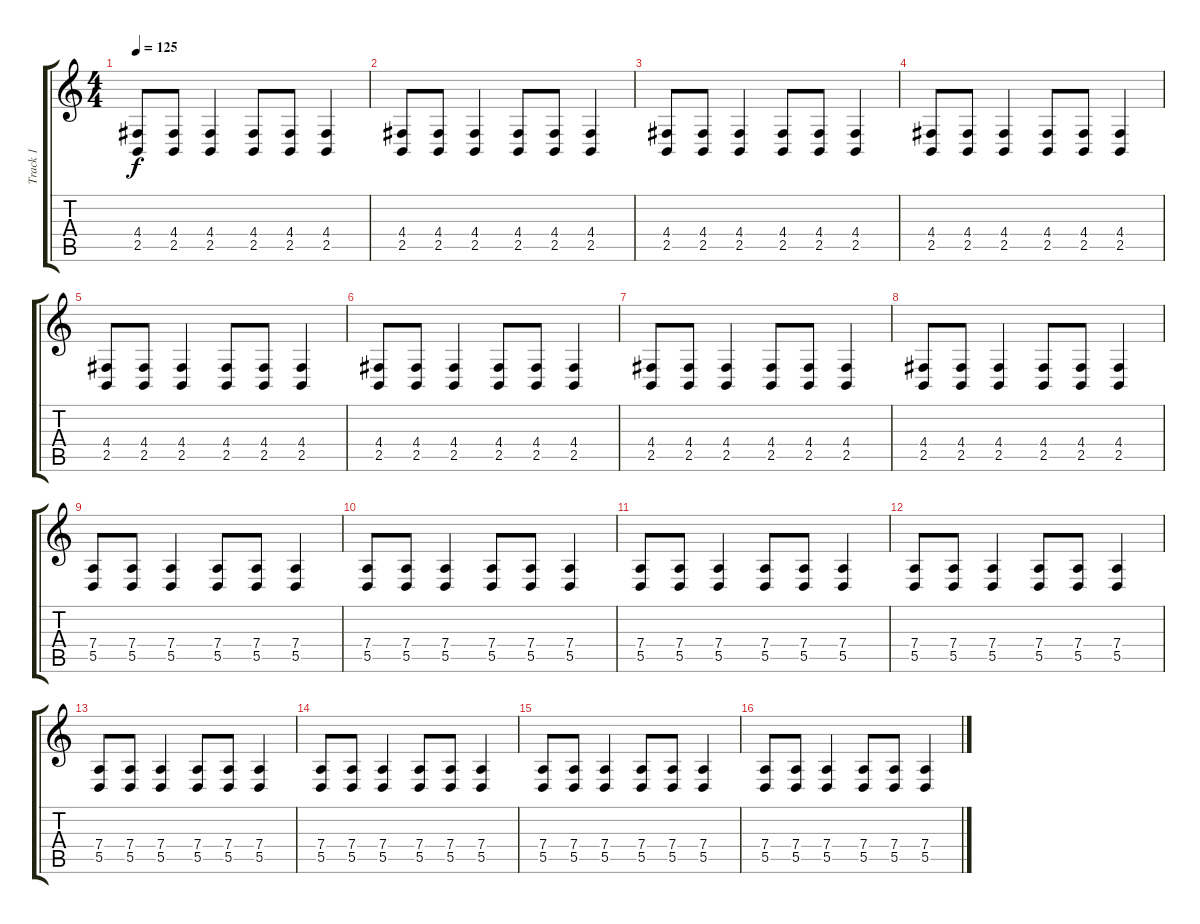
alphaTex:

\track ("Track 1" "Track 1") {instrument brightacousticpiano}
\staff {score tabs}
\tuning (E4 B3 G3 D3 A2 E2) {hide}
\ts (4 4)
\tempo 125
\clef g2
\ks c
(4.4 2.5).8{dy f} (4.4 2.5).8 (4.4 2.5).4 (4.4 2.5).8 (4.4 2.5).8 (4.4 2.5).4 |
(4.4 2.5).8 (4.4 2.5).8 (4.4 2.5).4 (4.4 2.5).8 (4.4 2.5).8 (4.4 2.5).4 |
(4.4 2.5).8 (4.4 2.5).8 (4.4 2.5).4 (4.4 2.5).8 (4.4 2.5).8 (4.4 2.5).4 |
(4.4 2.5).8 (4.4 2.5).8 (4.4 2.5).4 (4.4 2.5).8 (4.4 2.5).8 (4.4 2.5).4 |
(4.4 2.5).8 (4.4 2.5).8 (4.4 2.5).4 (4.4 2.5).8 (4.4 2.5).8 (4.4 2.5).4 |
(4.4 2.5).8 (4.4 2.5).8 (4.4 2.5).4 (4.4 2.5).8 (4.4 2.5).8 (4.4 2.5).4 |
(4.4 2.5).8 (4.4 2.5).8 (4.4 2.5).4 (4.4 2.5).8 (4.4 2.5).8 (4.4 2.5).4 |
(4.4 2.5).8 (4.4 2.5).8 (4.4 2.5).4 (4.4 2.5).8 (4.4 2.5).8 (4.4 2.5).4 |
(7.4 5.5).8 (7.4 5.5).8 (7.4 5.5).4 (7.4 5.5).8 (7.4 5.5).8 (7.4 5.5).4 |
(7.4 5.5).8 (7.4 5.5).8 (7.4 5.5).4 (7.4 5.5).8 (7.4 5.5).8 (7.4 5.5).4 |
(7.4 5.5).8 (7.4 5.5).8 (7.4 5.5).4 (7.4 5.5).8 (7.4 5.5).8 (7.4 5.5).4 |
(7.4 5.5).8 (7.4 5.5).8 (7.4 5.5).4 (7.4 5.5).8 (7.4 5.5).8 (7.4 5.5).4 |
(7.4 5.5).8 (7.4 5.5).8 (7.4 5.5).4 (7.4 5.5).8 (7.4 5.5).8 (7.4 5.5).4 |
(7.4 5.5).8 (7.4 5.5).8 (7.4 5.5).4 (7.4 5.5).8 (7.4 5.5).8 (7.4 5.5).4 |
(7.4 5.5).8 (7.4 5.5).8 (7.4 5.5).4 (7.4 5.5).8 (7.4 5.5).8 (7.4 5.5).4 |
(7.4 5.5).8 (7.4 5.5).8 (7.4 5.5).4 (7.4 5.5).8 (7.4 5.5).8 (7.4 5.5).4
